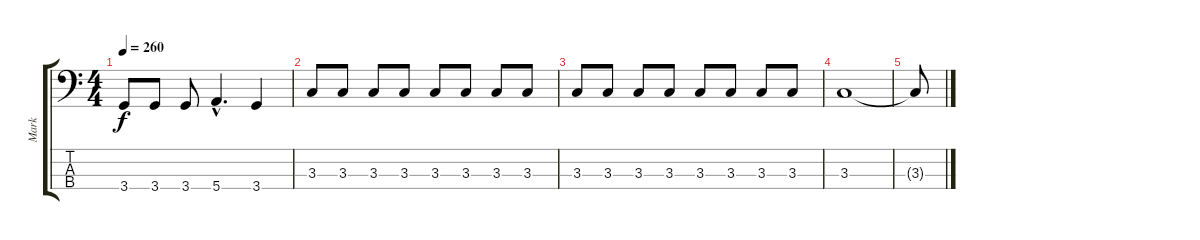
\track ("Mark" "Mark") {instrument electricbassfinger}
\staff {score tabs}
\tuning (G2 D2 A1 E1) {hide}
\ts (4 4)
\tempo 260
\clef f4
\ks c
3.4.8{dy f} 3.4.8 3.4.8 5.4{hac}.4{d} 3.4.4 |
3.3.8 3.3.8 3.3.8 3.3.8 3.3.8 3.3.8 3.3.8 3.3.8 |
3.3.8 3.3.8 3.3.8 3.3.8 3.3.8 3.3.8 3.3.8 3.3.8 |
3.3.1 |
3.3{t}.8
